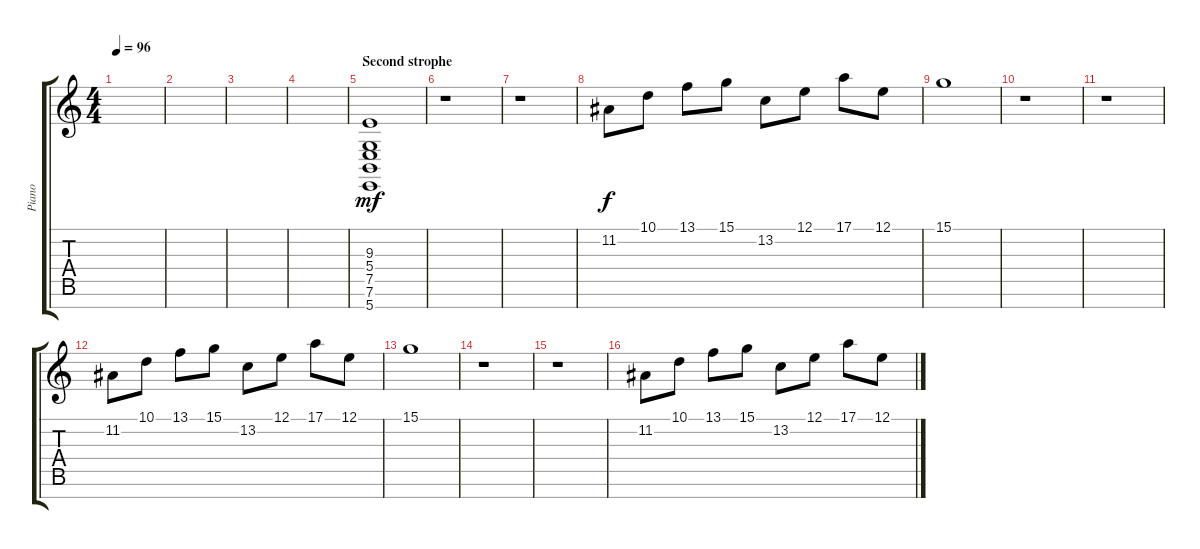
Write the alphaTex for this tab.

\track ("Piano" "Piano") {instrument acousticgrandpiano}
\staff {score tabs}
\tuning (E4 B3 G3 D3 A2 E2 B1) {hide}
\ts (4 4)
\tempo 96
\clef g2
\ks c
|
|
|
|
\section ("" "Second strophe")
(9.3 5.4 7.5 7.6 5.7).1{dy mf} |
r.1 |
r.1 |
11.2.8{dy f} 10.1.8 13.1.8 15.1.8 13.2.8 12.1.8 17.1.8 12.1.8 |
15.1.1 |
r.1 |
r.1 |
11.2.8 10.1.8 13.1.8 15.1.8 13.2.8 12.1.8 17.1.8 12.1.8 |
15.1.1 |
r.1 |
r.1 |
11.2.8 10.1.8 13.1.8 15.1.8 13.2.8 12.1.8 17.1.8 12.1.8
